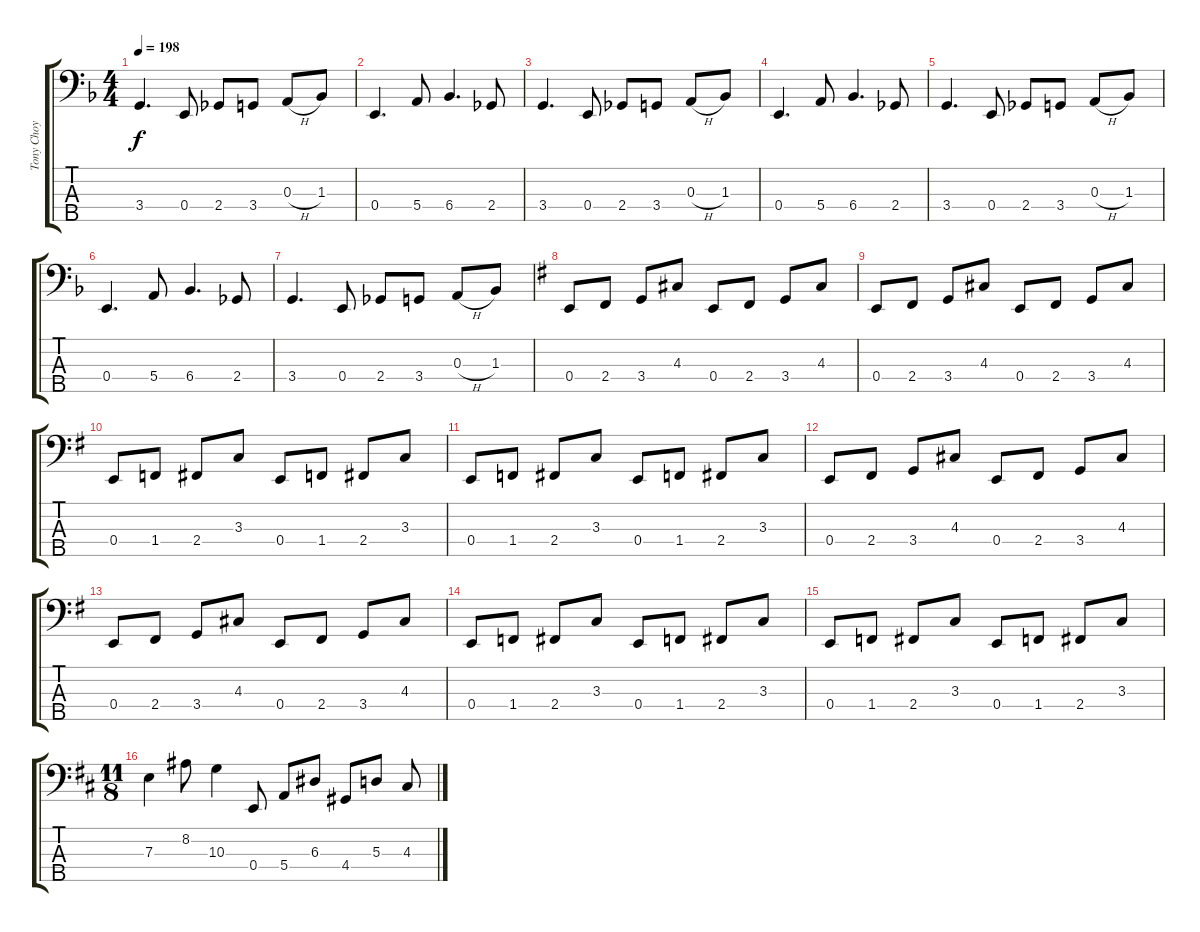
\track ("Tony Choy" "Tony Choy") {instrument electricbassfinger}
\staff {score tabs}
\tuning (G2 D2 A1 E1 B0) {hide}
\ts (4 4)
\tempo 198
\clef f4
\ks f
3.4.4{d dy f} 0.4.8 2.4.8 3.4.8 0.3{h}.8 1.3.8 |
0.4.4{d} 5.4.8 6.4.4{d} 2.4.8 |
3.4.4{d} 0.4.8 2.4.8 3.4.8 0.3{h}.8 1.3.8 |
0.4.4{d} 5.4.8 6.4.4{d} 2.4.8 |
3.4.4{d} 0.4.8 2.4.8 3.4.8 0.3{h}.8 1.3.8 |
0.4.4{d} 5.4.8 6.4.4{d} 2.4.8 |
3.4.4{d} 0.4.8 2.4.8 3.4.8 0.3{h}.8 1.3.8 |
\ks g
0.4.8 2.4.8 3.4.8 4.3.8 0.4.8 2.4.8 3.4.8 4.3.8 |
0.4.8 2.4.8 3.4.8 4.3.8 0.4.8 2.4.8 3.4.8 4.3.8 |
0.4.8 1.4.8 2.4.8 3.3.8 0.4.8 1.4.8 2.4.8 3.3.8 |
0.4.8 1.4.8 2.4.8 3.3.8 0.4.8 1.4.8 2.4.8 3.3.8 |
0.4.8 2.4.8 3.4.8 4.3.8 0.4.8 2.4.8 3.4.8 4.3.8 |
0.4.8 2.4.8 3.4.8 4.3.8 0.4.8 2.4.8 3.4.8 4.3.8 |
0.4.8 1.4.8 2.4.8 3.3.8 0.4.8 1.4.8 2.4.8 3.3.8 |
0.4.8 1.4.8 2.4.8 3.3.8 0.4.8 1.4.8 2.4.8 3.3.8 |
\ts (11 8)
\ks d
7.3.4 8.2.8 10.3.4 0.4.8 5.4.8 6.3.8 4.4.8 5.3.8 4.3.8
